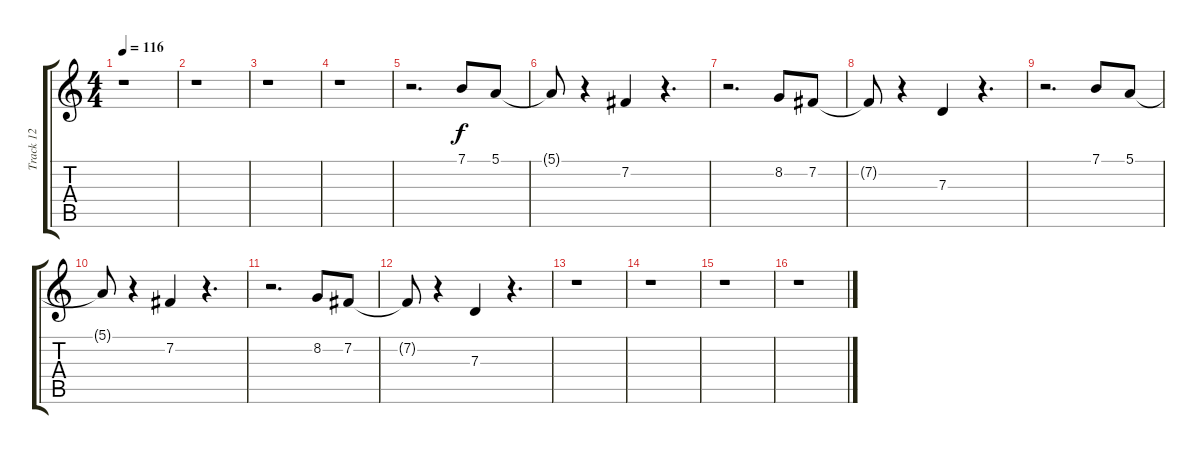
\track ("Track 12" "Track 12") {instrument fx8scifi}
\staff {score tabs}
\tuning (E4 B3 G3 D3 A2 E2) {hide}
\ts (4 4)
\tempo 116
\clef g2
\ks c
r.1{dy f} |
r.1 |
r.1 |
r.1 |
r.2{d} 7.1.8 5.1.8 |
5.1{t}.8 r.4 7.2.4 r.4{d} |
r.2{d} 8.2.8 7.2.8 |
7.2{t}.8 r.4 7.3.4 r.4{d} |
r.2{d} 7.1.8 5.1.8 |
5.1{t}.8 r.4 7.2.4 r.4{d} |
r.2{d} 8.2.8 7.2.8 |
7.2{t}.8 r.4 7.3.4 r.4{d} |
r.1 |
r.1 |
r.1 |
r.1
